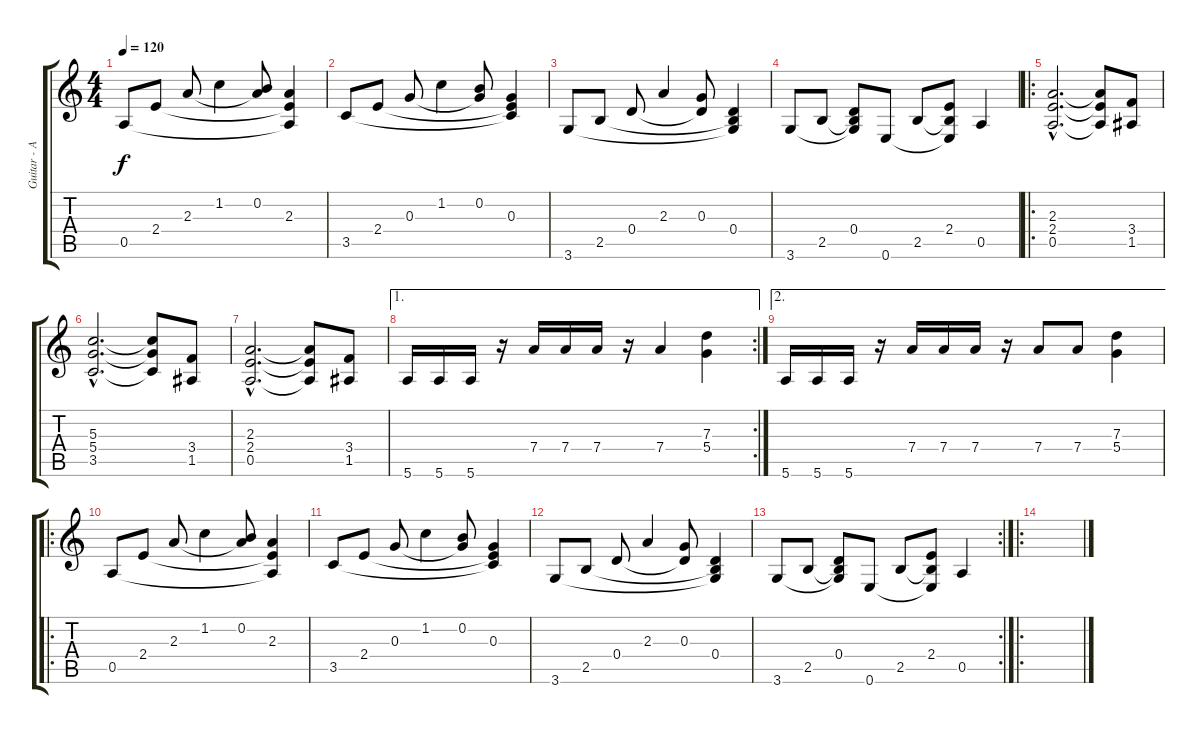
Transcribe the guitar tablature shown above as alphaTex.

\track ("Guitar - Acoustic" "Guitar - A") {instrument acousticguitarsteel}
\staff {score tabs}
\tuning (E4 B3 G3 D3 A2 E2) {hide}
\ts (4 4)
\tempo 120
\clef g2
\ks c
0.5.8{dy f} 2.4.8 2.3.8 1.2.4 (0.2 2.3{t}).8 (2.3 2.4{t} 0.5{t}).4 |
3.5.8 2.4.8 0.3.8 1.2.4 (0.2 0.3{t}).8 (0.3 2.4{t} 3.5{t}).4 |
3.6.8 2.5.8 0.4.8 2.3.4 (0.3 0.4{t}).8 (0.4 2.5{t} 3.6{t}).4 |
3.6.8 2.5.8 (0.4 2.5{t} 3.6{t}).8 0.6.8 2.5.8 (2.4 2.5{t} 0.6{t}).8 0.5.4 |
\ro
(2.3{hac} 2.4{hac} 0.5{hac}).2{d instrument overdrivenguitar} (2.3{t} 2.4{t} 0.5{t}).8 (3.4 1.5).8 |
(5.3{hac} 5.4{hac} 3.5{hac}).2{d} (5.3{t} 5.4{t} 3.5{t}).8 (3.4 1.5).8 |
(2.3{hac} 2.4{hac} 0.5{hac}).2{d instrument overdrivenguitar} (2.3{t} 2.4{t} 0.5{t}).8 (3.4 1.5).8 |
\ae 1
\rc 2
5.6.16 5.6.16 5.6.16 r.16 7.4.16 7.4.16 7.4.16 r.16 7.4.4 (7.3 5.4).4 |
\ae 2
5.6.16 5.6.16 5.6.16 r.16 7.4.16 7.4.16 7.4.16 r.16 7.4.8 7.4.8 (7.3 5.4).4 |
\ro
0.5.8{instrument acousticguitarsteel} 2.4.8 2.3.8 1.2.4 (0.2 2.3{t}).8 (2.3 2.4{t} 0.5{t}).4 |
3.5.8 2.4.8 0.3.8 1.2.4 (0.2 0.3{t}).8 (0.3 2.4{t} 3.5{t}).4 |
3.6.8 2.5.8 0.4.8 2.3.4 (0.3 0.4{t}).8 (0.4 2.5{t} 3.6{t}).4 |
\rc 2
3.6.8 2.5.8 (0.4 2.5{t} 3.6{t}).8 0.6.8 2.5.8 (2.4 2.5{t} 0.6{t}).8 0.5.4 |
\ro
